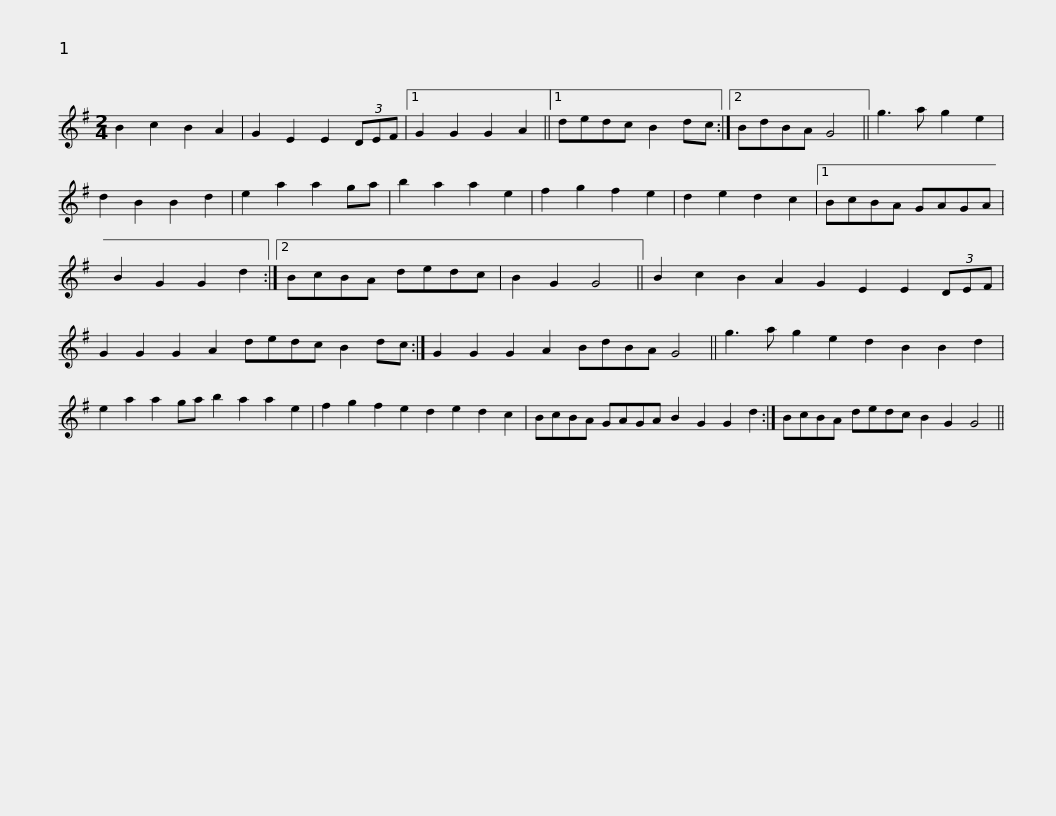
X:1
L:1/8
M:2/4
I:linebreak $
K:G
V:1 treble
V:1
 B2 c2 B2 A2 | G2 E2 E2 (3DEF |1 G2 G2 G2 A2 ||1 dedc B2 dc :|2 BdBA G4 || %5
 g3 a g2 e2 | d2 B2 B2 d2 | e2 a2 a2 ga |$ b2 a2 a2 e2 | f2 g2 f2 e2 | %10
 d2 e2 d2 c2 |1 BcBA GAGA | B2 G2 G2 d2 :|2 BcBA dedc | B2 G2 G4 ||$ %15
 B2 c2 B2 A2 G2 E2 E2 (3DEF | G2 G2 G2 A2 dedc B2 dc :| G2 G2 G2 A2 BdBA G4 || g3 a g2 e2 d2 B2 B2 d2 |$ e2 a2 a2 ga b2 a2 a2 e2 | %20
 f2 g2 f2 e2 d2 e2 d2 c2 | BcBA GAGA B2 G2 G2 d2 :|$ BcBA dedc B2 G2 G4 || %23
